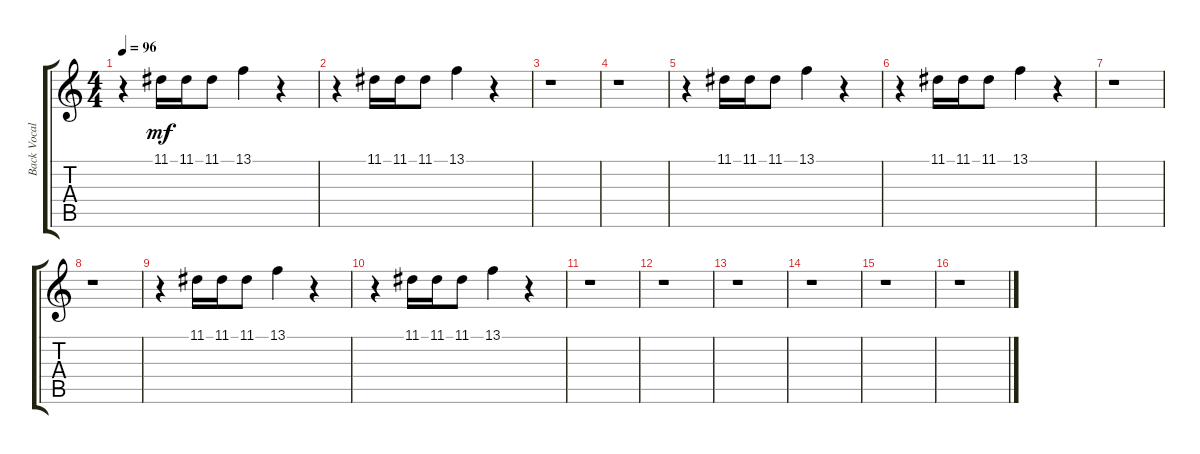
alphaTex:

\track ("Back Vocals" "Back Vocal") {instrument lead2sawtooth}
\staff {score tabs}
\tuning (E4 B3 G3 D3 A2 E2) {hide}
\ts (4 4)
\tempo 96
\clef g2
\ks c
r.4{dy mf} 11.1.16 11.1.16 11.1.8 13.1.4 r.4 |
r.4 11.1.16 11.1.16 11.1.8 13.1.4 r.4 |
r.1 |
r.1 |
r.4 11.1.16 11.1.16 11.1.8 13.1.4 r.4 |
r.4 11.1.16 11.1.16 11.1.8 13.1.4 r.4 |
r.1 |
r.1 |
r.4 11.1.16 11.1.16 11.1.8 13.1.4 r.4 |
r.4 11.1.16 11.1.16 11.1.8 13.1.4 r.4 |
r.1 |
r.1 |
r.1 |
r.1 |
r.1 |
r.1
